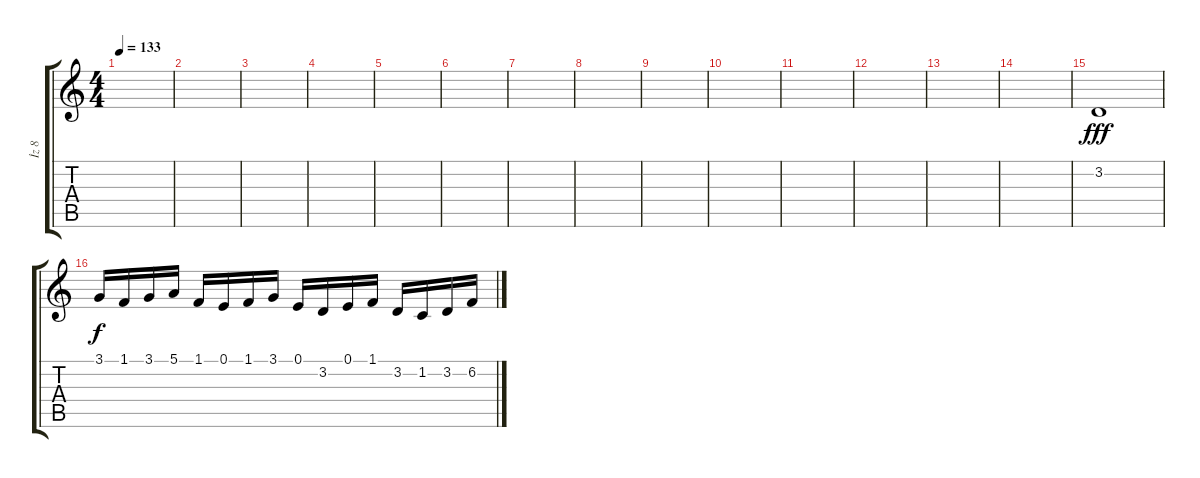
\track ("İz 8" "İz 8") {instrument violin}
\staff {score tabs}
\tuning (E4 B3 G3 D3 A2 E2) {hide}
\ts (4 4)
\tempo 133
\clef g2
\ks c
|
|
|
|
|
|
|
|
|
|
|
|
|
|
3.2.1{dy fff volume 16} |
3.1.16{dy f} 1.1.16 3.1.16 5.1.16 1.1.16 0.1.16 1.1.16 3.1.16 0.1.16 3.2.16 0.1.16 1.1.16 3.2.16 1.2.16 3.2.16 6.2.16
